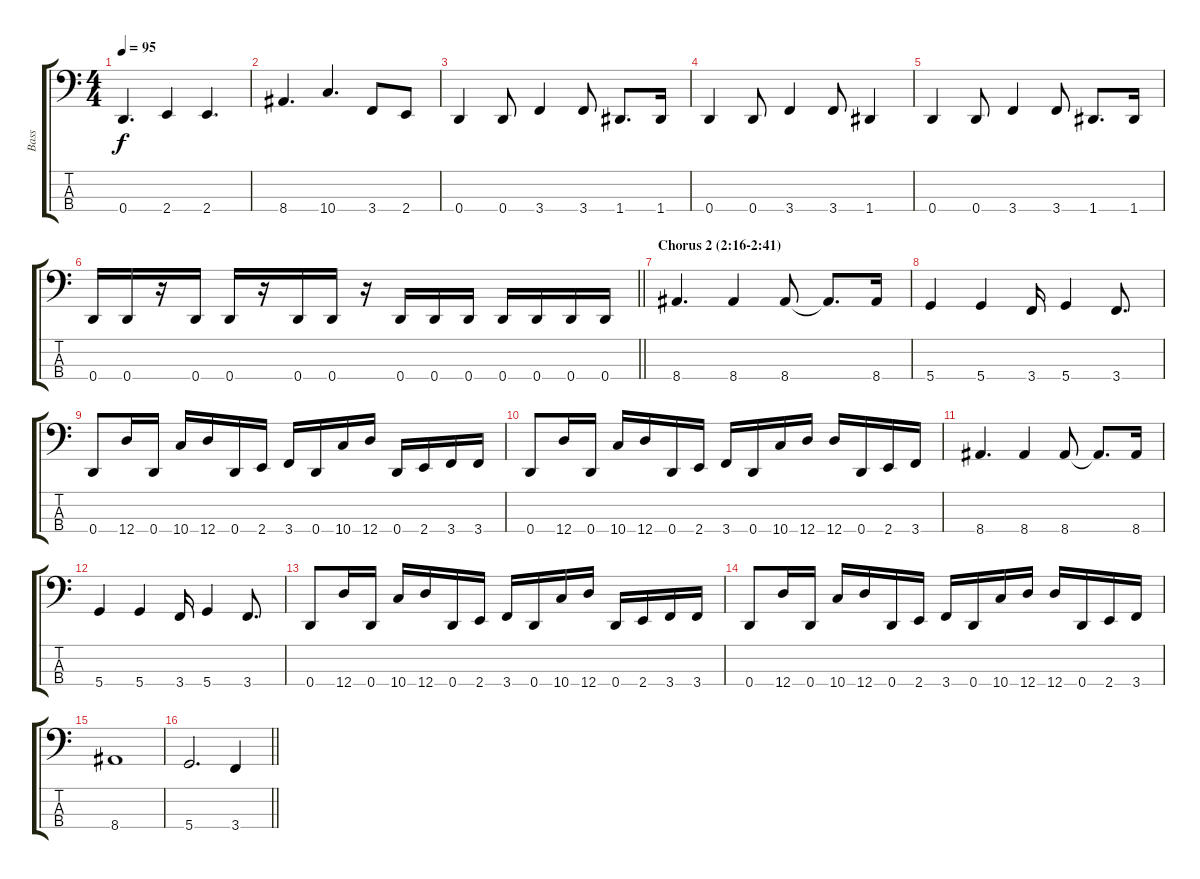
\track ("Bass" "Bass") {instrument slapbass2}
\staff {score tabs}
\tuning (G2 D2 A1 D1) {hide}
\ts (4 4)
\tempo 95
\clef f4
\ks c
0.4.4{d dy f} 2.4.4 2.4.4{d} |
8.4.4{d} 10.4.4{d} 3.4.8 2.4.8 |
0.4.4 0.4.8 3.4.4 3.4.8 1.4.8{d} 1.4.16 |
0.4.4 0.4.8 3.4.4 3.4.8 1.4.4 |
0.4.4 0.4.8 3.4.4 3.4.8 1.4.8{d} 1.4.16 |
\barLineRight lightlight
0.4.16 0.4.16 r.16 0.4.16 0.4.16 r.16 0.4.16 0.4.16 r.16 0.4.16 0.4.16 0.4.16 0.4.16 0.4.16 0.4.16 0.4.16 |
\section ("" "Chorus 2 (2:16-2:41)")
8.4.4{d} 8.4.4 8.4.8 8.4{t}.8{d} 8.4.16 |
5.4.4 5.4.4 3.4.16 5.4.4 3.4.8{d} |
0.4.8 12.4.16 0.4.16 10.4.16 12.4.16 0.4.16 2.4.16 3.4.16 0.4.16 10.4.16 12.4.16 0.4.16 2.4.16 3.4.16 3.4.16 |
0.4.8 12.4.16 0.4.16 10.4.16 12.4.16 0.4.16 2.4.16 3.4.16 0.4.16 10.4.16 12.4.16 12.4.16 0.4.16 2.4.16 3.4.16 |
8.4.4{d} 8.4.4 8.4.8 8.4{t}.8{d} 8.4.16 |
5.4.4 5.4.4 3.4.16 5.4.4 3.4.8{d} |
0.4.8 12.4.16 0.4.16 10.4.16 12.4.16 0.4.16 2.4.16 3.4.16 0.4.16 10.4.16 12.4.16 0.4.16 2.4.16 3.4.16 3.4.16 |
0.4.8 12.4.16 0.4.16 10.4.16 12.4.16 0.4.16 2.4.16 3.4.16 0.4.16 10.4.16 12.4.16 12.4.16 0.4.16 2.4.16 3.4.16 |
8.4.1 |
\barLineRight lightlight
5.4.2{d} 3.4.4
